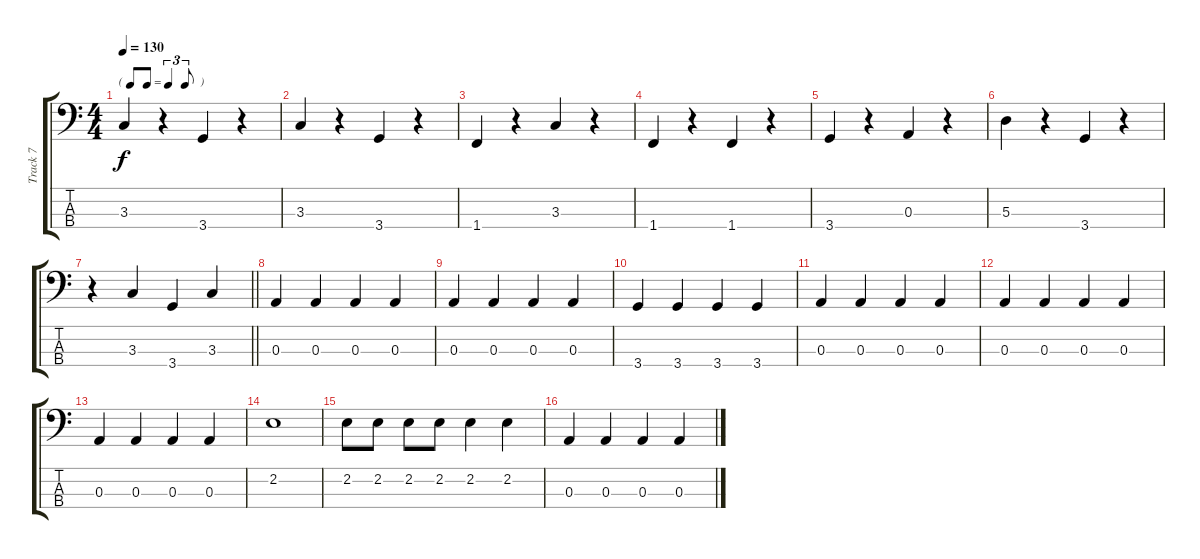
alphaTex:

\track ("Track 7" "Track 7") {instrument electricbassfinger}
\staff {score tabs}
\tuning (G2 D2 A1 E1) {hide}
\ts (4 4)
\tf triplet8th
\tempo 130
\clef f4
\ks c
3.3.4{dy f} r.4 3.4.4 r.4 |
3.3.4 r.4 3.4.4 r.4 |
1.4.4 r.4 3.3.4 r.4 |
1.4.4 r.4 1.4.4 r.4 |
3.4.4 r.4 0.3.4 r.4 |
5.3.4 r.4 3.4.4 r.4 |
\barLineRight lightlight
r.4 3.3.4 3.4.4 3.3.4 |
0.3.4 0.3.4 0.3.4 0.3.4 |
0.3.4 0.3.4 0.3.4 0.3.4 |
3.4.4 3.4.4 3.4.4 3.4.4 |
0.3.4 0.3.4 0.3.4 0.3.4 |
0.3.4 0.3.4 0.3.4 0.3.4 |
0.3.4 0.3.4 0.3.4 0.3.4 |
2.2.1 |
2.2.8 2.2.8 2.2.8 2.2.8 2.2.4 2.2.4 |
0.3.4 0.3.4 0.3.4 0.3.4
